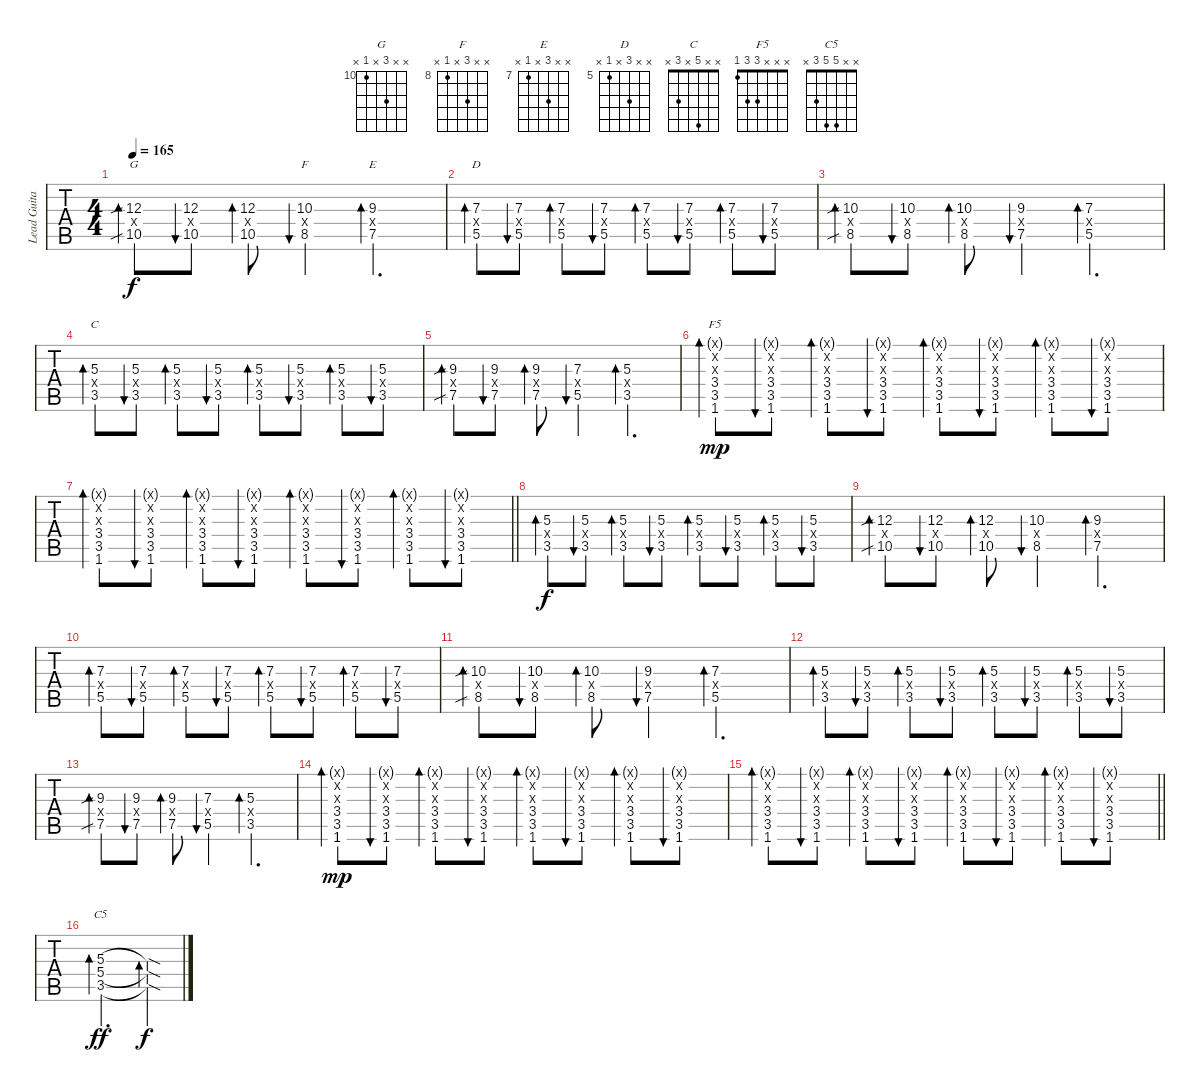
\track ("Lead Guitar" "Lead Guita") {instrument distortionguitar}
\staff {tabs}
\tuning (E4 B3 G3 D3 A2 E2) {hide}
\chord ("G" x x 12 x 10 x) {firstfret 10}
\chord ("F" x x 10 x 8 x) {firstfret 8}
\chord ("E" x x 9 x 7 x) {firstfret 7}
\chord ("D" x x 7 x 5 x) {firstfret 5}
\chord ("C" x x 5 x 3 x)
\chord ("F5" x x x 3 3 1)
\chord ("C5" x x 5 5 3 x)
\ts (4 4)
\tempo 165
\clef g2
\ks c
(12.3{sib} 0.4{x} 10.5{sib}).8{bd 60 ch "G" dy f} (12.3 0.4{x} 10.5).8{bu 60} (12.3 0.4{x} 10.5).8{bd 60} (10.3 0.4{x} 8.5).4{bu 60 ch "F"} (9.3 0.4{x} 7.5).4{d bd 60 ch "E"} |
(7.3 0.4{x} 5.5).8{bd 60 ch "D"} (7.3 0.4{x} 5.5).8{bu 60} (7.3 0.4{x} 5.5).8{bd 60} (7.3 0.4{x} 5.5).8{bu 60} (7.3 0.4{x} 5.5).8{bd 60} (7.3 0.4{x} 5.5).8{bu 60} (7.3 0.4{x} 5.5).8{bd 60} (7.3 0.4{x} 5.5).8{bu 60} |
(10.3{sib} 0.4{x} 8.5{sib}).8{bd 60} (10.3 0.4{x} 8.5).8{bu 60} (10.3 0.4{x} 8.5).8{bd 60} (9.3 0.4{x} 7.5).4{bu 60} (7.3 0.4{x} 5.5).4{d bd 60} |
(5.3 0.4{x} 3.5).8{bd 60 ch "C"} (5.3 0.4{x} 3.5).8{bu 60} (5.3 0.4{x} 3.5).8{bd 60} (5.3 0.4{x} 3.5).8{bu 60} (5.3 0.4{x} 3.5).8{bd 60} (5.3 0.4{x} 3.5).8{bu 60} (5.3 0.4{x} 3.5).8{bd 60} (5.3 0.4{x} 3.5).8{bu 60} |
(9.3{sib} 0.4{x} 7.5{sib}).8{bd 60} (9.3 0.4{x} 7.5).8{bu 60} (9.3 0.4{x} 7.5).8{bd 60} (7.3 0.4{x} 5.5).4{bu 60} (5.3 0.4{x} 3.5).4{d bd 60} |
(0.1{g x} 0.2{x} 0.3{x} 3.4 3.5 1.6).8{bd 30 ch "F5" dy mp} (0.1{g x} 0.2{x} 0.3{x} 3.4 3.5 1.6).8{bu 30} (0.1{g x} 0.2{x} 0.3{x} 3.4 3.5 1.6).8{bd 30} (0.1{g x} 0.2{x} 0.3{x} 3.4 3.5 1.6).8{bu 30} (0.1{g x} 0.2{x} 0.3{x} 3.4 3.5 1.6).8{bd 30} (0.1{g x} 0.2{x} 0.3{x} 3.4 3.5 1.6).8{bu 30} (0.1{g x} 0.2{x} 0.3{x} 3.4 3.5 1.6).8{bd 30} (0.1{g x} 0.2{x} 0.3{x} 3.4 3.5 1.6).8{bu 30} |
\barLineRight lightlight
(0.1{g x} 0.2{x} 0.3{x} 3.4 3.5 1.6).8{bd 30} (0.1{g x} 0.2{x} 0.3{x} 3.4 3.5 1.6).8{bu 30} (0.1{g x} 0.2{x} 0.3{x} 3.4 3.5 1.6).8{bd 30} (0.1{g x} 0.2{x} 0.3{x} 3.4 3.5 1.6).8{bu 30} (0.1{g x} 0.2{x} 0.3{x} 3.4 3.5 1.6).8{bd 30} (0.1{g x} 0.2{x} 0.3{x} 3.4 3.5 1.6).8{bu 30} (0.1{g x} 0.2{x} 0.3{x} 3.4 3.5 1.6).8{bd 30} (0.1{g x} 0.2{x} 0.3{x} 3.4 3.5 1.6).8{bu 30} |
(5.3 0.4{x} 3.5).8{bd 60 dy f instrument distortionguitar} (5.3 0.4{x} 3.5).8{bu 60} (5.3 0.4{x} 3.5).8{bd 60} (5.3 0.4{x} 3.5).8{bu 60} (5.3 0.4{x} 3.5).8{bd 60} (5.3 0.4{x} 3.5).8{bu 60} (5.3 0.4{x} 3.5).8{bd 60} (5.3 0.4{x} 3.5).8{bu 60} |
(12.3{sib} 0.4{x} 10.5{sib}).8{bd 60} (12.3 0.4{x} 10.5).8{bu 60} (12.3 0.4{x} 10.5).8{bd 60} (10.3 0.4{x} 8.5).4{bu 60} (9.3 0.4{x} 7.5).4{d bd 60} |
(7.3 0.4{x} 5.5).8{bd 60} (7.3 0.4{x} 5.5).8{bu 60} (7.3 0.4{x} 5.5).8{bd 60} (7.3 0.4{x} 5.5).8{bu 60} (7.3 0.4{x} 5.5).8{bd 60} (7.3 0.4{x} 5.5).8{bu 60} (7.3 0.4{x} 5.5).8{bd 60} (7.3 0.4{x} 5.5).8{bu 60} |
(10.3{sib} 0.4{x} 8.5{sib}).8{bd 60} (10.3 0.4{x} 8.5).8{bu 60} (10.3 0.4{x} 8.5).8{bd 60} (9.3 0.4{x} 7.5).4{bu 60} (7.3 0.4{x} 5.5).4{d bd 60} |
(5.3 0.4{x} 3.5).8{bd 60} (5.3 0.4{x} 3.5).8{bu 60} (5.3 0.4{x} 3.5).8{bd 60} (5.3 0.4{x} 3.5).8{bu 60} (5.3 0.4{x} 3.5).8{bd 60} (5.3 0.4{x} 3.5).8{bu 60} (5.3 0.4{x} 3.5).8{bd 60} (5.3 0.4{x} 3.5).8{bu 60} |
(9.3{sib} 0.4{x} 7.5{sib}).8{bd 60} (9.3 0.4{x} 7.5).8{bu 60} (9.3 0.4{x} 7.5).8{bd 60} (7.3 0.4{x} 5.5).4{bu 60} (5.3 0.4{x} 3.5).4{d bd 60} |
(0.1{g x} 0.2{x} 0.3{x} 3.4 3.5 1.6).8{bd 30 dy mp} (0.1{g x} 0.2{x} 0.3{x} 3.4 3.5 1.6).8{bu 30} (0.1{g x} 0.2{x} 0.3{x} 3.4 3.5 1.6).8{bd 30} (0.1{g x} 0.2{x} 0.3{x} 3.4 3.5 1.6).8{bu 30} (0.1{g x} 0.2{x} 0.3{x} 3.4 3.5 1.6).8{bd 30} (0.1{g x} 0.2{x} 0.3{x} 3.4 3.5 1.6).8{bu 30} (0.1{g x} 0.2{x} 0.3{x} 3.4 3.5 1.6).8{bd 30} (0.1{g x} 0.2{x} 0.3{x} 3.4 3.5 1.6).8{bu 30} |
\barLineRight lightlight
(0.1{g x} 0.2{x} 0.3{x} 3.4 3.5 1.6).8{bd 30} (0.1{g x} 0.2{x} 0.3{x} 3.4 3.5 1.6).8{bu 30} (0.1{g x} 0.2{x} 0.3{x} 3.4 3.5 1.6).8{bd 30} (0.1{g x} 0.2{x} 0.3{x} 3.4 3.5 1.6).8{bu 30} (0.1{g x} 0.2{x} 0.3{x} 3.4 3.5 1.6).8{bd 30} (0.1{g x} 0.2{x} 0.3{x} 3.4 3.5 1.6).8{bu 30} (0.1{g x} 0.2{x} 0.3{x} 3.4 3.5 1.6).8{bd 30} (0.1{g x} 0.2{x} 0.3{x} 3.4 3.5 1.6).8{bu 30} |
(5.3 5.4 3.5).2{d bd 60 ch "C5" dy ff} (5.3{sod t} 5.4{sod t} 3.5{sod t}).4{bd 60 dy f}
